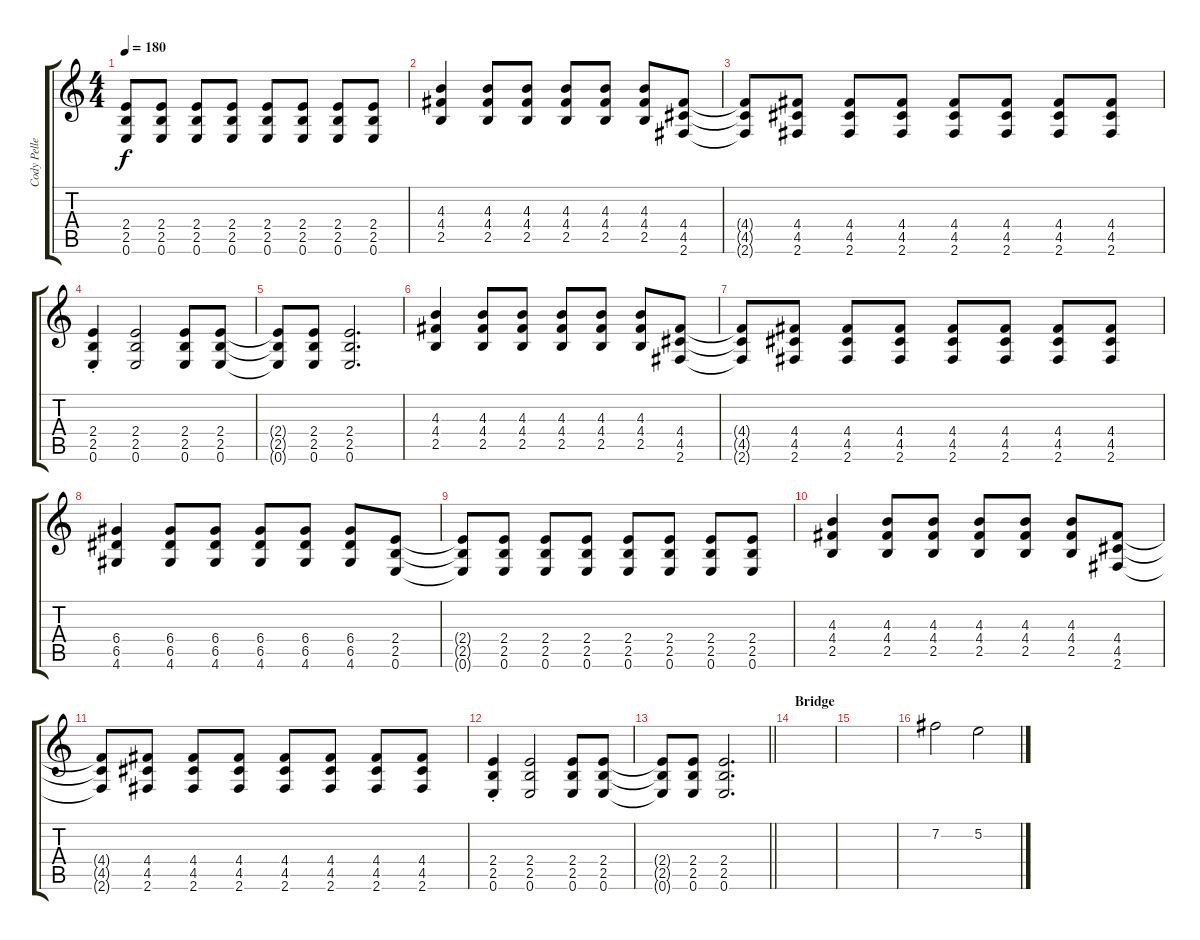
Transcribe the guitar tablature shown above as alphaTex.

\track ("Cody Pellerin" "Cody Pelle") {instrument overdrivenguitar}
\staff {score tabs}
\tuning (E4 B3 G3 D3 A2 E2) {hide}
\ts (4 4)
\tempo 180
\clef g2
\ks c
(2.4{t} 2.5{t} 0.6{t}).8{dy f} (2.4 2.5 0.6).8 (2.4 2.5 0.6).8 (2.4 2.5 0.6).8 (2.4 2.5 0.6).8 (2.4 2.5 0.6).8 (2.4 2.5 0.6).8 (2.4 2.5 0.6).8 |
(4.3 4.4 2.5).4 (4.3 4.4 2.5).8 (4.3 4.4 2.5).8 (4.3 4.4 2.5).8 (4.3 4.4 2.5).8 (4.3 4.4 2.5).8 (4.4 4.5 2.6).8 |
(4.4{t} 4.5{t} 2.6{t}).8 (4.4 4.5 2.6).8 (4.4 4.5 2.6).8 (4.4 4.5 2.6).8 (4.4 4.5 2.6).8 (4.4 4.5 2.6).8 (4.4 4.5 2.6).8 (4.4 4.5 2.6).8 |
(2.4{st} 2.5{st} 0.6{st}).4 (2.4 2.5 0.6).2 (2.4 2.5 0.6).8 (2.4 2.5 0.6).8 |
(2.4{t} 2.5{t} 0.6{t}).8 (2.4 2.5 0.6).8 (2.4 2.5 0.6).2{d} |
(4.3 4.4 2.5).4 (4.3 4.4 2.5).8 (4.3 4.4 2.5).8 (4.3 4.4 2.5).8 (4.3 4.4 2.5).8 (4.3 4.4 2.5).8 (4.4 4.5 2.6).8 |
(4.4{t} 4.5{t} 2.6{t}).8 (4.4 4.5 2.6).8 (4.4 4.5 2.6).8 (4.4 4.5 2.6).8 (4.4 4.5 2.6).8 (4.4 4.5 2.6).8 (4.4 4.5 2.6).8 (4.4 4.5 2.6).8 |
(6.4 6.5 4.6).4 (6.4 6.5 4.6).8 (6.4 6.5 4.6).8 (6.4 6.5 4.6).8 (6.4 6.5 4.6).8 (6.4 6.5 4.6).8 (2.4 2.5 0.6).8 |
(2.4{t} 2.5{t} 0.6{t}).8 (2.4 2.5 0.6).8 (2.4 2.5 0.6).8 (2.4 2.5 0.6).8 (2.4 2.5 0.6).8 (2.4 2.5 0.6).8 (2.4 2.5 0.6).8 (2.4 2.5 0.6).8 |
(4.3 4.4 2.5).4 (4.3 4.4 2.5).8 (4.3 4.4 2.5).8 (4.3 4.4 2.5).8 (4.3 4.4 2.5).8 (4.3 4.4 2.5).8 (4.4 4.5 2.6).8 |
(4.4{t} 4.5{t} 2.6{t}).8 (4.4 4.5 2.6).8 (4.4 4.5 2.6).8 (4.4 4.5 2.6).8 (4.4 4.5 2.6).8 (4.4 4.5 2.6).8 (4.4 4.5 2.6).8 (4.4 4.5 2.6).8 |
(2.4{st} 2.5{st} 0.6{st}).4 (2.4 2.5 0.6).2 (2.4 2.5 0.6).8 (2.4 2.5 0.6).8 |
\barLineRight lightlight
(2.4{t} 2.5{t} 0.6{t}).8 (2.4 2.5 0.6).8 (2.4 2.5 0.6).2{d} |
\section ("" "Bridge")
|
|
7.2.2 5.2.2
